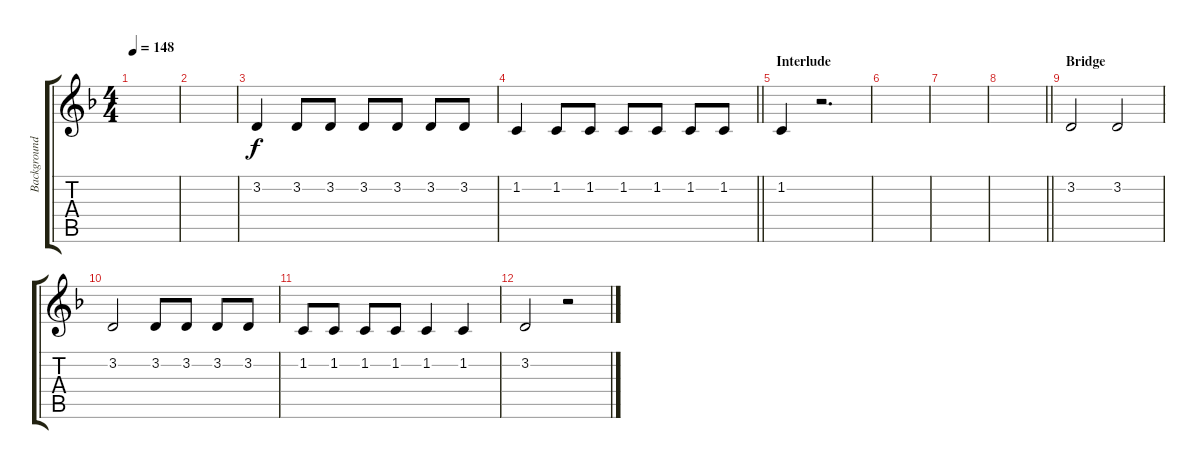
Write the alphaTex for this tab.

\track ("Background (Brett, Jay, Brian)" "Background") {instrument bassoon}
\staff {score tabs}
\tuning (E4 B3 G3 D3 A2 E2) {hide}
\ts (4 4)
\tempo 148
\clef g2
\ks f
|
|
3.2.4 3.2.8 3.2.8 3.2.8 3.2.8 3.2.8 3.2.8 |
\barLineRight lightlight
1.2.4 1.2.8 1.2.8 1.2.8 1.2.8 1.2.8 1.2.8 |
\section ("" "Interlude")
1.2.4 r.2{d} |
|
|
\barLineRight lightlight
|
\section ("" "Bridge")
3.2.2 3.2.2 |
3.2.2 3.2.8 3.2.8 3.2.8 3.2.8 |
1.2.8 1.2.8 1.2.8 1.2.8 1.2.4 1.2.4 |
3.2.2 r.2
